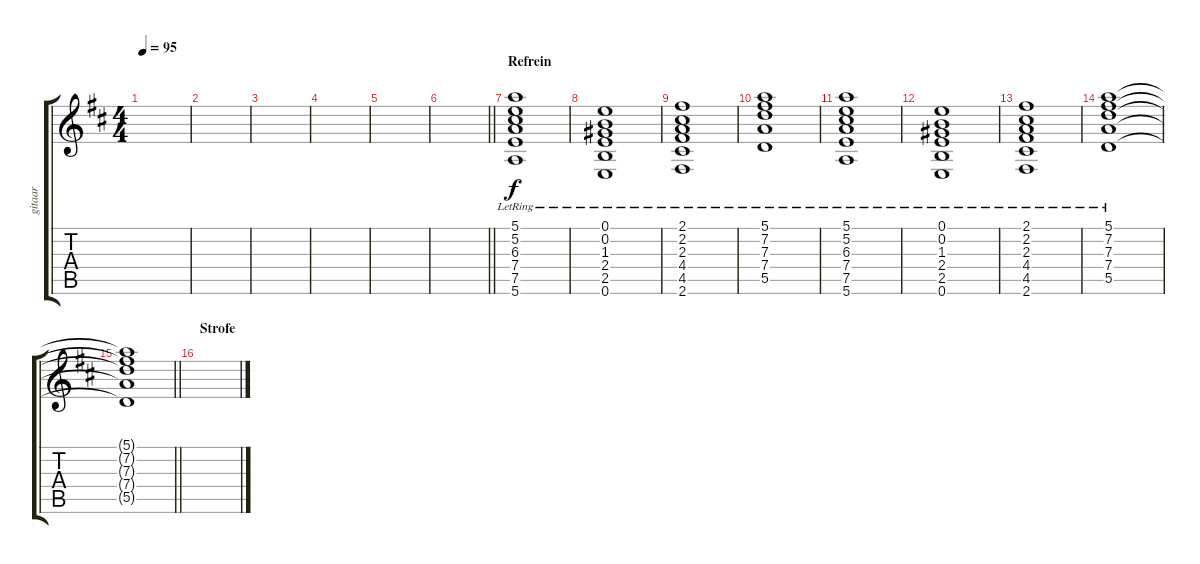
\track ("gitaar" "gitaar") {instrument distortionguitar}
\staff {score tabs}
\tuning (E4 B3 G3 D3 A2 E2) {hide}
\ts (4 4)
\tempo 95
\clef g2
\ks d
|
|
|
|
|
\barLineRight lightlight
|
\section ("" "Refrein")
(5.1{lr} 5.2{lr} 6.3{lr} 7.4{lr} 7.5{lr} 5.6{lr}).1 |
(0.1{lr} 0.2{lr} 1.3{lr} 2.4{lr} 2.5{lr} 0.6{lr}).1 |
(2.1{lr} 2.2{lr} 2.3{lr} 4.4{lr} 4.5{lr} 2.6{lr}).1 |
(5.1{lr} 7.2{lr} 7.3{lr} 7.4{lr} 5.5{lr}).1 |
(5.1{lr} 5.2{lr} 6.3{lr} 7.4{lr} 7.5{lr} 5.6{lr}).1 |
(0.1{lr} 0.2{lr} 1.3{lr} 2.4{lr} 2.5{lr} 0.6{lr}).1 |
(2.1{lr} 2.2{lr} 2.3{lr} 4.4{lr} 4.5{lr} 2.6{lr}).1 |
(5.1{lr} 7.2{lr} 7.3{lr} 7.4{lr} 5.5{lr}).1 |
\barLineRight lightlight
(5.1{t} 7.2{t} 7.3{t} 7.4{t} 5.5{t}).1 |
\section ("" "Strofe")
